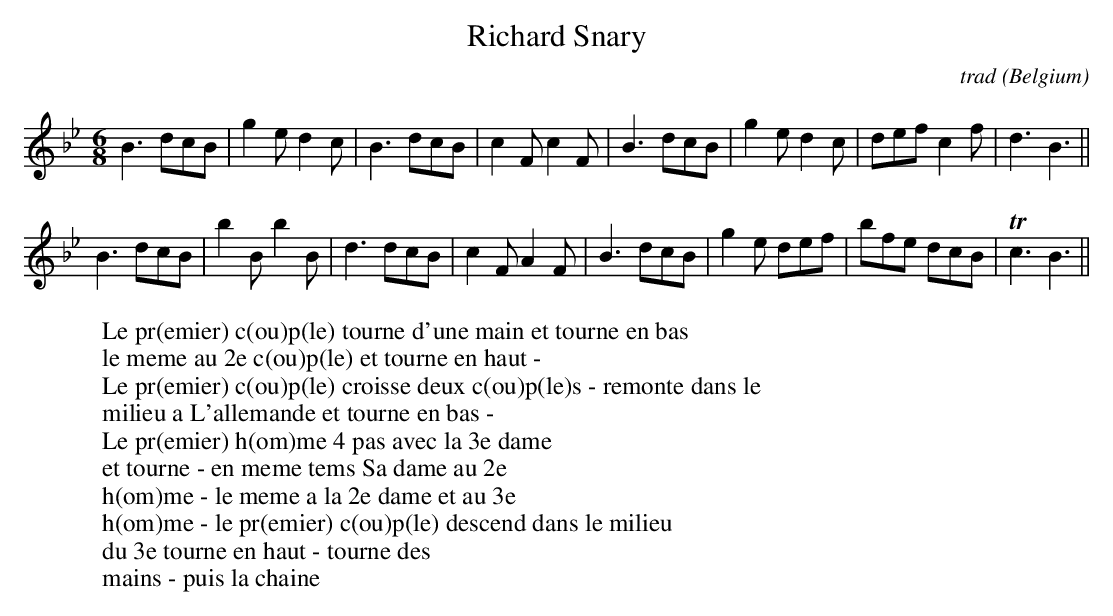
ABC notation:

X:1
T:Richard Snary
C:trad
O:Belgium
M:6/8
L:1/8
K:Bbmaj
B3 dcB|g2e d2c|B3 dcB|c2F c2F|B3 dcB|g2e d2c|def c2f|d3 B3||
B3 dcB|b2B b2B|d3 dcB|c2F A2F|B3dcB|g2e def|bfe dcB|!trill!c3 B3||
W:Le pr(emier) c(ou)p(le) tourne d'une main et tourne en bas
W:le meme au 2e c(ou)p(le) et tourne en haut -
W:Le pr(emier) c(ou)p(le) croisse deux c(ou)p(le)s - remonte dans le
W:milieu a L'allemande et tourne en bas -
W:Le pr(emier) h(om)me 4 pas avec la 3e dame
W:et tourne - en meme tems Sa dame au 2e
W:h(om)me - le meme a la 2e dame et au 3e
W:h(om)me - le pr(emier) c(ou)p(le) descend dans le milieu
W:du 3e tourne en haut - tourne des
W:mains - puis la chaine
